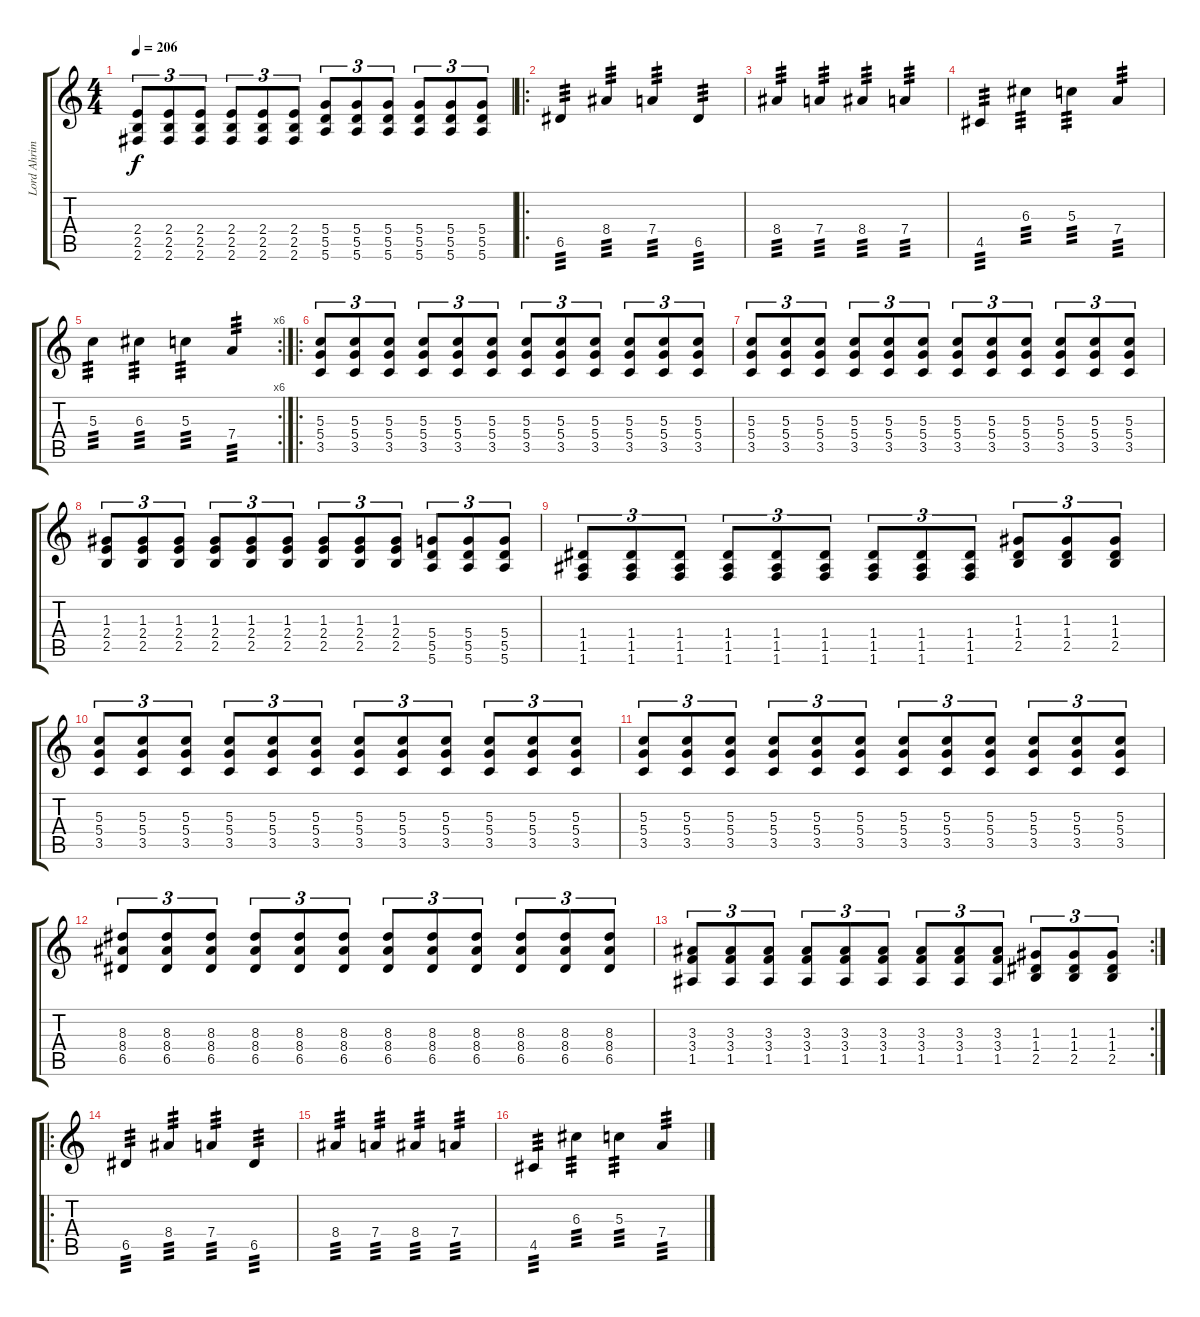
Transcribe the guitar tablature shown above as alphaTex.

\track ("Lord Ahriman" "Lord Ahrim") {instrument distortionguitar}
\staff {score tabs}
\tuning (E4 B3 G3 D3 A2 E2) {hide}
\ts (4 4)
\tempo 206
\clef g2
\ks c
(2.4 2.5 2.6).8{tu (3 2) dy f} (2.4 2.5 2.6).8{tu (3 2)} (2.4 2.5 2.6).8{tu (3 2)} (2.4 2.5 2.6).8{tu (3 2)} (2.4 2.5 2.6).8{tu (3 2)} (2.4 2.5 2.6).8{tu (3 2)} (5.4 5.5 5.6).8{tu (3 2)} (5.4 5.5 5.6).8{tu (3 2)} (5.4 5.5 5.6).8{tu (3 2)} (5.4 5.5 5.6).8{tu (3 2)} (5.4 5.5 5.6).8{tu (3 2)} (5.4 5.5 5.6).8{tu (3 2)} |
\ro
6.5.4{tp 3} 8.4.4{tp 3} 7.4.4{tp 3} 6.5.4{tp 3} |
8.4.4{tp 3} 7.4.4{tp 3} 8.4.4{tp 3} 7.4.4{tp 3} |
4.5.4{tp 3} 6.3.4{tp 3} 5.3.4{tp 3} 7.4.4{tp 3} |
\rc 6
5.3.4{tp 3} 6.3.4{tp 3} 5.3.4{tp 3} 7.4.4{tp 3} |
\ro
(5.3 5.4 3.5).8{tu (3 2)} (5.3 5.4 3.5).8{tu (3 2)} (5.3 5.4 3.5).8{tu (3 2)} (5.3 5.4 3.5).8{tu (3 2)} (5.3 5.4 3.5).8{tu (3 2)} (5.3 5.4 3.5).8{tu (3 2)} (5.3 5.4 3.5).8{tu (3 2)} (5.3 5.4 3.5).8{tu (3 2)} (5.3 5.4 3.5).8{tu (3 2)} (5.3 5.4 3.5).8{tu (3 2)} (5.3 5.4 3.5).8{tu (3 2)} (5.3 5.4 3.5).8{tu (3 2)} |
(5.3 5.4 3.5).8{tu (3 2)} (5.3 5.4 3.5).8{tu (3 2)} (5.3 5.4 3.5).8{tu (3 2)} (5.3 5.4 3.5).8{tu (3 2)} (5.3 5.4 3.5).8{tu (3 2)} (5.3 5.4 3.5).8{tu (3 2)} (5.3 5.4 3.5).8{tu (3 2)} (5.3 5.4 3.5).8{tu (3 2)} (5.3 5.4 3.5).8{tu (3 2)} (5.3 5.4 3.5).8{tu (3 2)} (5.3 5.4 3.5).8{tu (3 2)} (5.3 5.4 3.5).8{tu (3 2)} |
(1.3 2.4 2.5).8{tu (3 2)} (1.3 2.4 2.5).8{tu (3 2)} (1.3 2.4 2.5).8{tu (3 2)} (1.3 2.4 2.5).8{tu (3 2)} (1.3 2.4 2.5).8{tu (3 2)} (1.3 2.4 2.5).8{tu (3 2)} (1.3 2.4 2.5).8{tu (3 2)} (1.3 2.4 2.5).8{tu (3 2)} (1.3 2.4 2.5).8{tu (3 2)} (5.4 5.5 5.6).8{tu (3 2)} (5.4 5.5 5.6).8{tu (3 2)} (5.4 5.5 5.6).8{tu (3 2)} |
(1.4 1.5 1.6).8{tu (3 2)} (1.4 1.5 1.6).8{tu (3 2)} (1.4 1.5 1.6).8{tu (3 2)} (1.4 1.5 1.6).8{tu (3 2)} (1.4 1.5 1.6).8{tu (3 2)} (1.4 1.5 1.6).8{tu (3 2)} (1.4 1.5 1.6).8{tu (3 2)} (1.4 1.5 1.6).8{tu (3 2)} (1.4 1.5 1.6).8{tu (3 2)} (1.3 1.4 2.5).8{tu (3 2)} (1.3 1.4 2.5).8{tu (3 2)} (1.3 1.4 2.5).8{tu (3 2)} |
(5.3 5.4 3.5).8{tu (3 2)} (5.3 5.4 3.5).8{tu (3 2)} (5.3 5.4 3.5).8{tu (3 2)} (5.3 5.4 3.5).8{tu (3 2)} (5.3 5.4 3.5).8{tu (3 2)} (5.3 5.4 3.5).8{tu (3 2)} (5.3 5.4 3.5).8{tu (3 2)} (5.3 5.4 3.5).8{tu (3 2)} (5.3 5.4 3.5).8{tu (3 2)} (5.3 5.4 3.5).8{tu (3 2)} (5.3 5.4 3.5).8{tu (3 2)} (5.3 5.4 3.5).8{tu (3 2)} |
(5.3 5.4 3.5).8{tu (3 2)} (5.3 5.4 3.5).8{tu (3 2)} (5.3 5.4 3.5).8{tu (3 2)} (5.3 5.4 3.5).8{tu (3 2)} (5.3 5.4 3.5).8{tu (3 2)} (5.3 5.4 3.5).8{tu (3 2)} (5.3 5.4 3.5).8{tu (3 2)} (5.3 5.4 3.5).8{tu (3 2)} (5.3 5.4 3.5).8{tu (3 2)} (5.3 5.4 3.5).8{tu (3 2)} (5.3 5.4 3.5).8{tu (3 2)} (5.3 5.4 3.5).8{tu (3 2)} |
(8.3 8.4 6.5).8{tu (3 2)} (8.3 8.4 6.5).8{tu (3 2)} (8.3 8.4 6.5).8{tu (3 2)} (8.3 8.4 6.5).8{tu (3 2)} (8.3 8.4 6.5).8{tu (3 2)} (8.3 8.4 6.5).8{tu (3 2)} (8.3 8.4 6.5).8{tu (3 2)} (8.3 8.4 6.5).8{tu (3 2)} (8.3 8.4 6.5).8{tu (3 2)} (8.3 8.4 6.5).8{tu (3 2)} (8.3 8.4 6.5).8{tu (3 2)} (8.3 8.4 6.5).8{tu (3 2)} |
\rc 2
(3.3 3.4 1.5).8{tu (3 2)} (3.3 3.4 1.5).8{tu (3 2)} (3.3 3.4 1.5).8{tu (3 2)} (3.3 3.4 1.5).8{tu (3 2)} (3.3 3.4 1.5).8{tu (3 2)} (3.3 3.4 1.5).8{tu (3 2)} (3.3 3.4 1.5).8{tu (3 2)} (3.3 3.4 1.5).8{tu (3 2)} (3.3 3.4 1.5).8{tu (3 2)} (1.3 1.4 2.5).8{tu (3 2)} (1.3 1.4 2.5).8{tu (3 2)} (1.3 1.4 2.5).8{tu (3 2)} |
\ro
6.5.4{tp 3} 8.4.4{tp 3} 7.4.4{tp 3} 6.5.4{tp 3} |
8.4.4{tp 3} 7.4.4{tp 3} 8.4.4{tp 3} 7.4.4{tp 3} |
4.5.4{tp 3} 6.3.4{tp 3} 5.3.4{tp 3} 7.4.4{tp 3}
